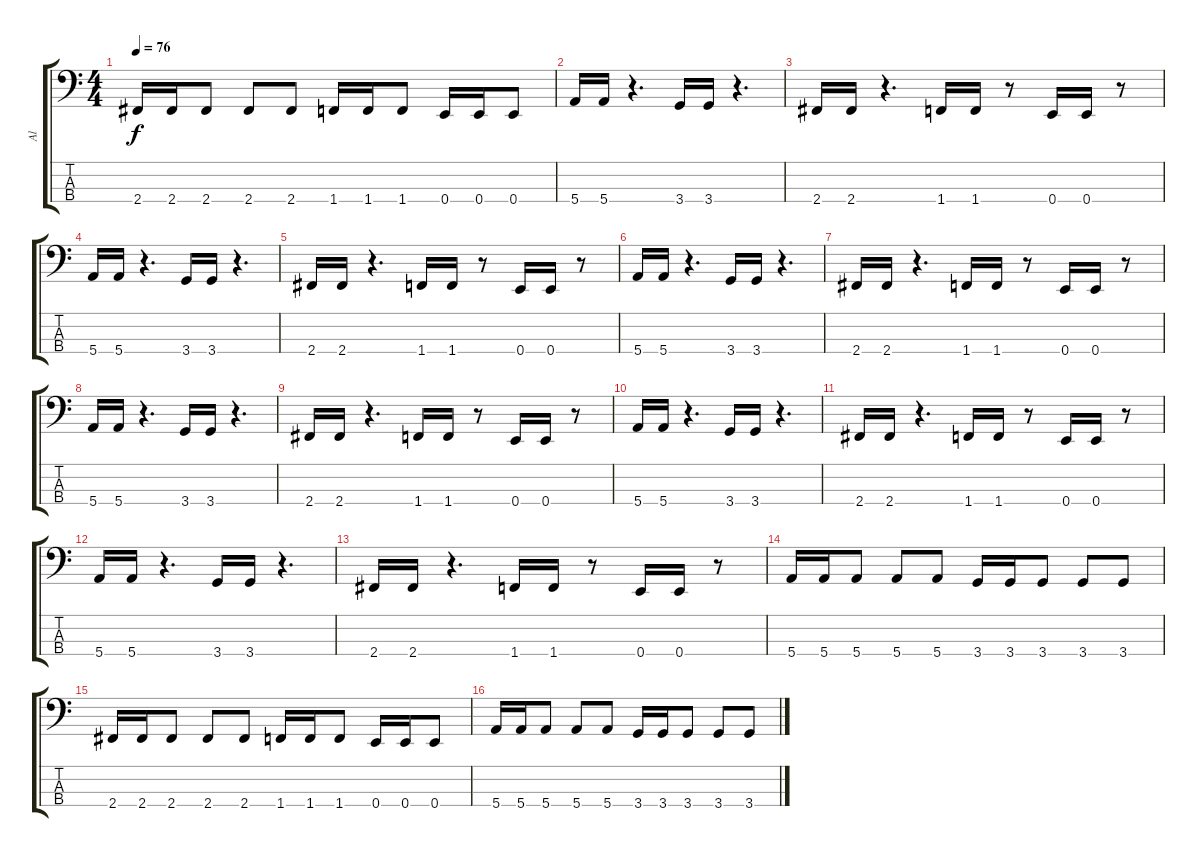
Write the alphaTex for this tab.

\track ("Al" "Al") {instrument electricbassfinger}
\staff {score tabs}
\tuning (G2 D2 A1 E1) {hide}
\ts (4 4)
\tempo 76
\clef f4
\ks c
2.4.16{dy f} 2.4.16 2.4.8 2.4.8 2.4.8 1.4.16 1.4.16 1.4.8 0.4.16 0.4.16 0.4.8 |
5.4.16 5.4.16 r.4{d} 3.4.16 3.4.16 r.4{d} |
2.4.16 2.4.16 r.4{d} 1.4.16 1.4.16 r.8 0.4.16 0.4.16 r.8 |
5.4.16 5.4.16 r.4{d} 3.4.16 3.4.16 r.4{d} |
2.4.16 2.4.16 r.4{d} 1.4.16 1.4.16 r.8 0.4.16 0.4.16 r.8 |
5.4.16 5.4.16 r.4{d} 3.4.16 3.4.16 r.4{d} |
2.4.16 2.4.16 r.4{d} 1.4.16 1.4.16 r.8 0.4.16 0.4.16 r.8 |
5.4.16 5.4.16 r.4{d} 3.4.16 3.4.16 r.4{d} |
2.4.16 2.4.16 r.4{d} 1.4.16 1.4.16 r.8 0.4.16 0.4.16 r.8 |
5.4.16 5.4.16 r.4{d} 3.4.16 3.4.16 r.4{d} |
2.4.16 2.4.16 r.4{d} 1.4.16 1.4.16 r.8 0.4.16 0.4.16 r.8 |
5.4.16 5.4.16 r.4{d} 3.4.16 3.4.16 r.4{d} |
2.4.16 2.4.16 r.4{d} 1.4.16 1.4.16 r.8 0.4.16 0.4.16 r.8 |
5.4.16 5.4.16 5.4.8 5.4.8 5.4.8 3.4.16 3.4.16 3.4.8 3.4.8 3.4.8 |
2.4.16 2.4.16 2.4.8 2.4.8 2.4.8 1.4.16 1.4.16 1.4.8 0.4.16 0.4.16 0.4.8 |
5.4.16 5.4.16 5.4.8 5.4.8 5.4.8 3.4.16 3.4.16 3.4.8 3.4.8 3.4.8
